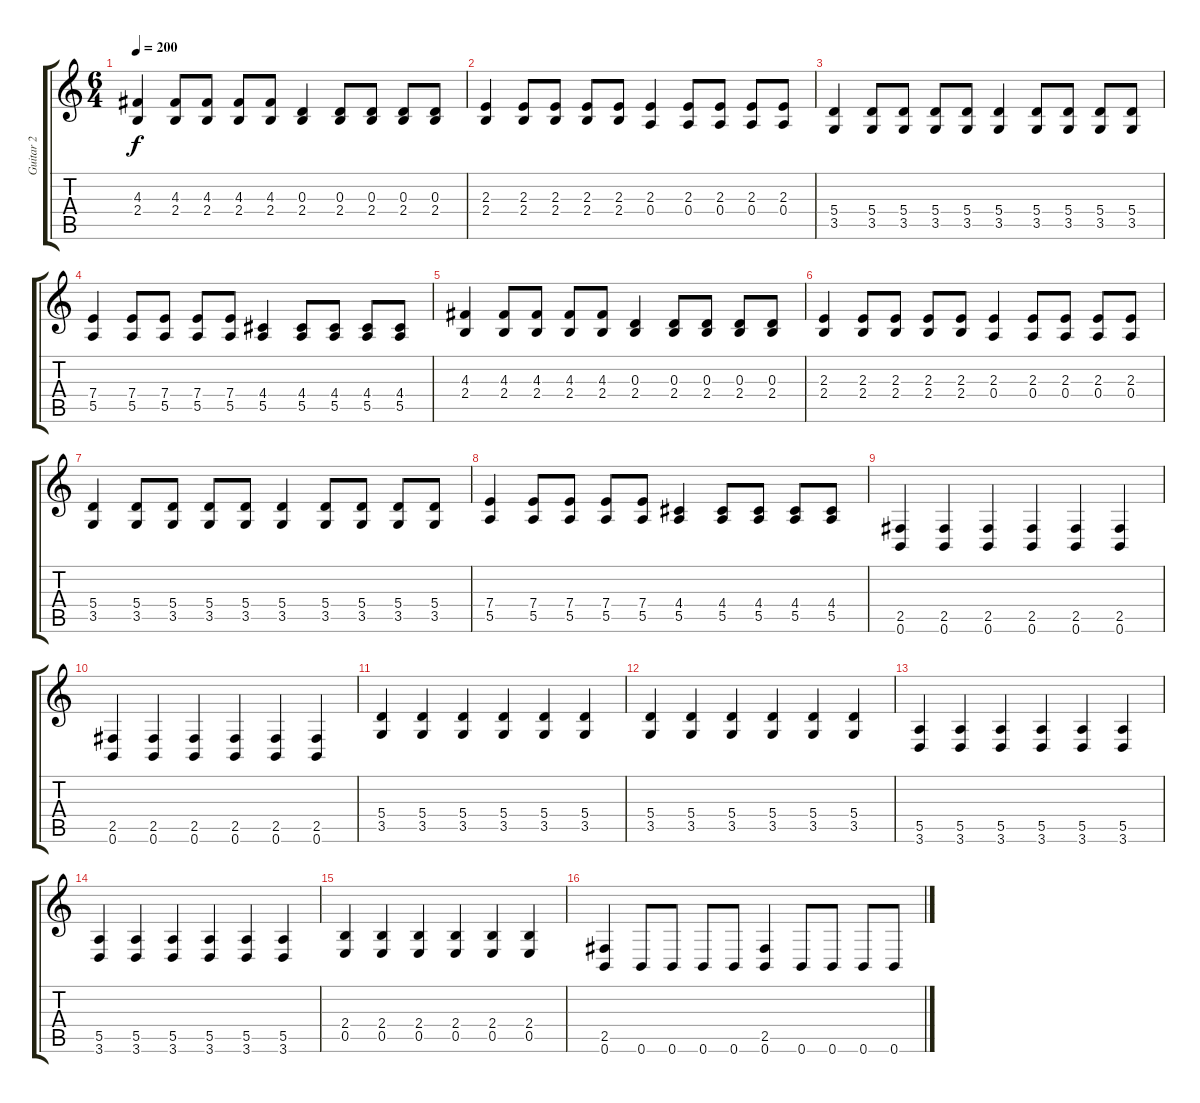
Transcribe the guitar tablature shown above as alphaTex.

\track ("Guitar 2" "Guitar 2") {instrument distortionguitar}
\staff {score tabs}
\tuning (B3 G3 D3 A2 E2 B1) {hide}
\ts (6 4)
\tempo 200
\clef g2
\ks c
(4.3 2.4).4{dy f} (4.3 2.4).8 (4.3 2.4).8 (4.3 2.4).8 (4.3 2.4).8 (0.3 2.4).4 (0.3 2.4).8 (0.3 2.4).8 (0.3 2.4).8 (0.3 2.4).8 |
(2.3 2.4).4 (2.3 2.4).8 (2.3 2.4).8 (2.3 2.4).8 (2.3 2.4).8 (2.3 0.4).4 (2.3 0.4).8 (2.3 0.4).8 (2.3 0.4).8 (2.3 0.4).8 |
(5.4 3.5).4 (5.4 3.5).8 (5.4 3.5).8 (5.4 3.5).8 (5.4 3.5).8 (5.4 3.5).4 (5.4 3.5).8 (5.4 3.5).8 (5.4 3.5).8 (5.4 3.5).8 |
(7.4 5.5).4 (7.4 5.5).8 (7.4 5.5).8 (7.4 5.5).8 (7.4 5.5).8 (4.4 5.5).4 (4.4 5.5).8 (4.4 5.5).8 (4.4 5.5).8 (4.4 5.5).8 |
(4.3 2.4).4 (4.3 2.4).8 (4.3 2.4).8 (4.3 2.4).8 (4.3 2.4).8 (0.3 2.4).4 (0.3 2.4).8 (0.3 2.4).8 (0.3 2.4).8 (0.3 2.4).8 |
(2.3 2.4).4 (2.3 2.4).8 (2.3 2.4).8 (2.3 2.4).8 (2.3 2.4).8 (2.3 0.4).4 (2.3 0.4).8 (2.3 0.4).8 (2.3 0.4).8 (2.3 0.4).8 |
(5.4 3.5).4 (5.4 3.5).8 (5.4 3.5).8 (5.4 3.5).8 (5.4 3.5).8 (5.4 3.5).4 (5.4 3.5).8 (5.4 3.5).8 (5.4 3.5).8 (5.4 3.5).8 |
(7.4 5.5).4 (7.4 5.5).8 (7.4 5.5).8 (7.4 5.5).8 (7.4 5.5).8 (4.4 5.5).4 (4.4 5.5).8 (4.4 5.5).8 (4.4 5.5).8 (4.4 5.5).8 |
(2.5 0.6).4 (2.5 0.6).4 (2.5 0.6).4 (2.5 0.6).4 (2.5 0.6).4 (2.5 0.6).4 |
(2.5 0.6).4 (2.5 0.6).4 (2.5 0.6).4 (2.5 0.6).4 (2.5 0.6).4 (2.5 0.6).4 |
(5.4 3.5).4 (5.4 3.5).4 (5.4 3.5).4 (5.4 3.5).4 (5.4 3.5).4 (5.4 3.5).4 |
(5.4 3.5).4 (5.4 3.5).4 (5.4 3.5).4 (5.4 3.5).4 (5.4 3.5).4 (5.4 3.5).4 |
(5.5 3.6).4 (5.5 3.6).4 (5.5 3.6).4 (5.5 3.6).4 (5.5 3.6).4 (5.5 3.6).4 |
(5.5 3.6).4 (5.5 3.6).4 (5.5 3.6).4 (5.5 3.6).4 (5.5 3.6).4 (5.5 3.6).4 |
(2.4 0.5).4 (2.4 0.5).4 (2.4 0.5).4 (2.4 0.5).4 (2.4 0.5).4 (2.4 0.5).4 |
(2.5 0.6).4 0.6.8 0.6.8 0.6.8 0.6.8 (2.5 0.6).4 0.6.8 0.6.8 0.6.8 0.6.8
